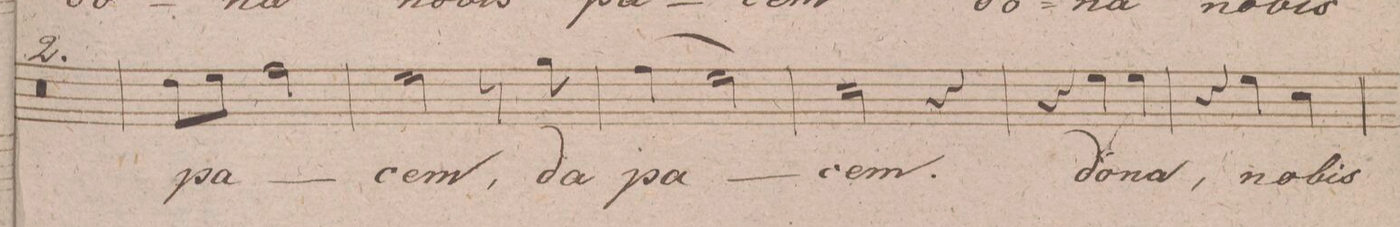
**kern	**text	**dynam
*I"Alto	*	*
*clefC3	*	*
*k[f#c#g#d#]	*	*
*M3/4	*	*
1.r	.	.
=46	=46	=46
=47	=47	=47
8eL	pa-	.
8f#J	.	.
2g#	.	.
=48	=48	=48
2f#	-cem,	.
8r	.	.
8a	da	.
=49	=49	=49
(>4g#	pa-	.
2f#)	.	.
=50	=50	=50
2d#	-cem.	.
4r	.	.
=51	=51	=51
4r	.	.
4f#	do-	.
4f#	-na,	.
=52	=52	=52
4r	.	.
4f#	no-	.
4d#	-bis	.
=53	=53	=53
*-	*-	*-
